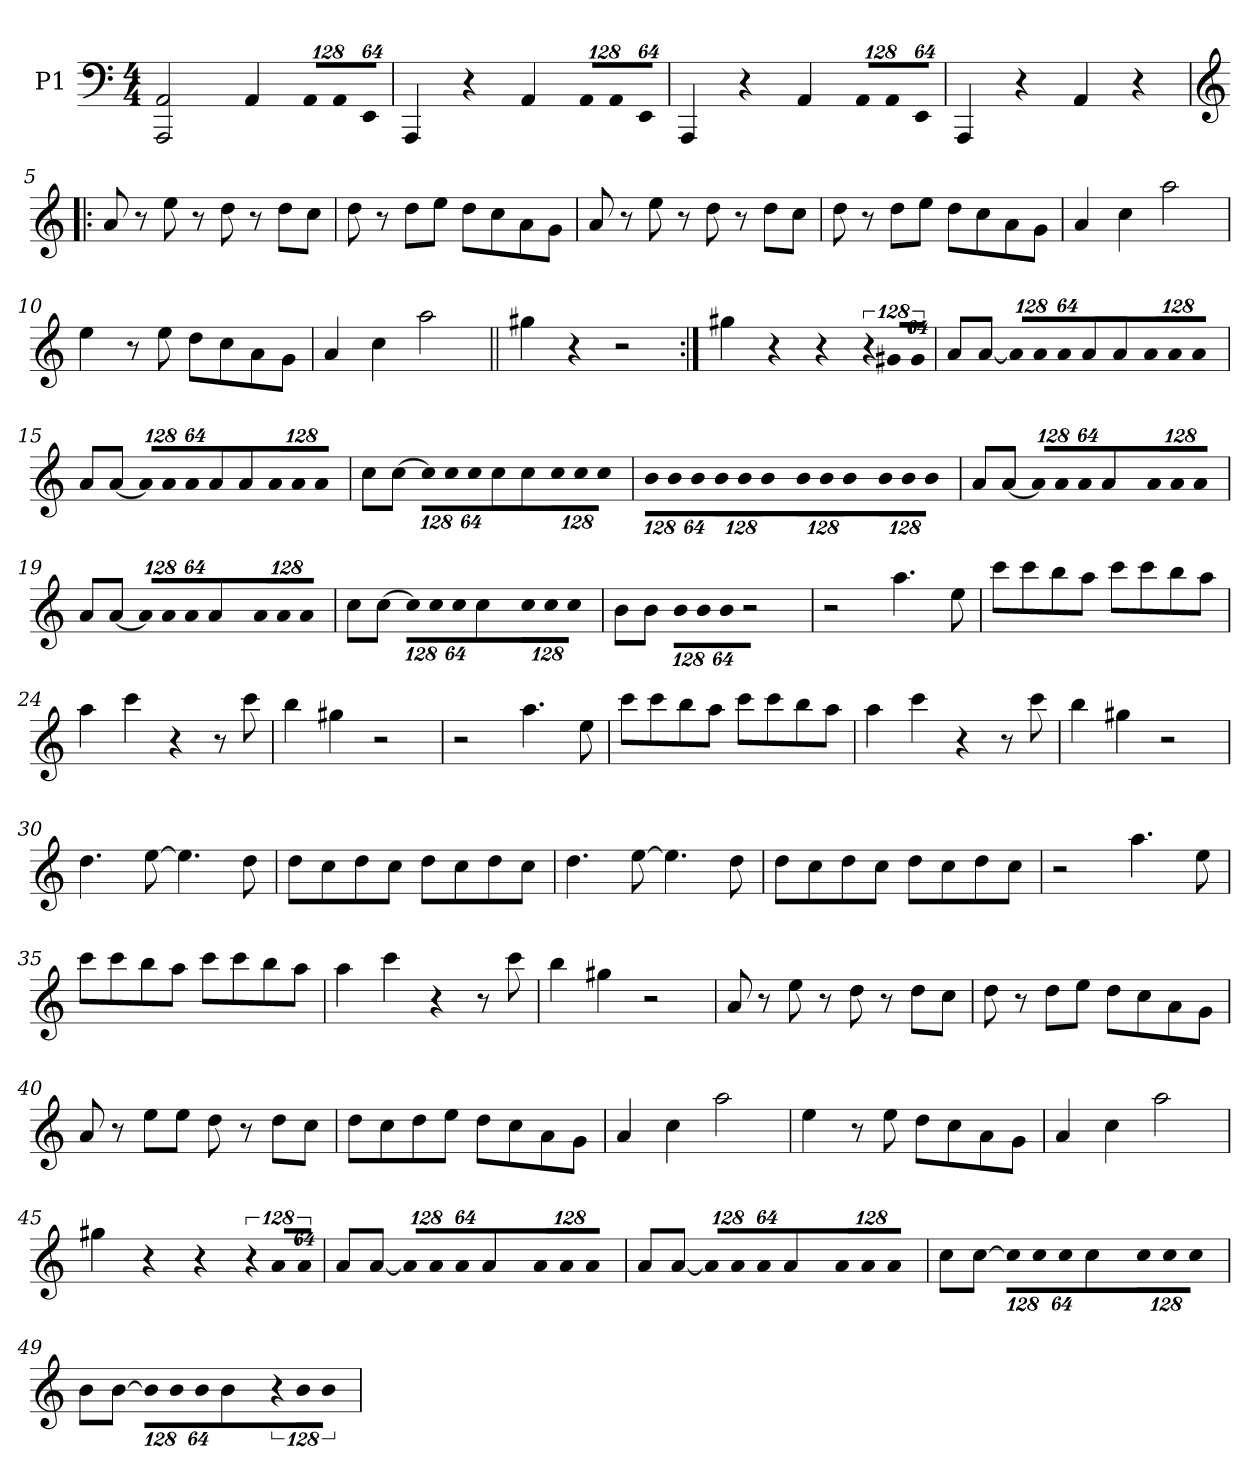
**kern
*part1
*staff1
*I"P1
!!LO:PB:g=z
*clefF4
*k[]
*C:
*M4/4
*MM125
=1
2AAAi/ 2AAi
4AAi/
*Xbrackettup
!LO:N:vis=8
1024%85AAi/L
!LO:N:vis=8
1024%85AAi/
!LO:N:vis=8
512%43EEi/J
=2
4AAAi/
4r
4AAi/
!LO:N:vis=8
1024%85AAi/L
!LO:N:vis=8
1024%85AAi/
!LO:N:vis=8
512%43EEi/J
=3
4AAAi/
4r
4AAi/
!LO:N:vis=8
1024%85AAi/L
!LO:N:vis=8
1024%85AAi/
!LO:N:vis=8
512%43EEi/J
=4
4AAAi/
4r
4AAi/
4r
=5!|:
*clefG2
8ai/
8r
8eei\
8r
8ddi\
8r
8ddi\L
8cci\J
!!LO:LB:g=z
=6
8ddi\
8r
8ddi\L
8eei\J
8ddi\L
8cci\
8ai\
8gi\J
=7
8ai/
8r
8eei\
8r
8ddi\
8r
8ddi\L
8cci\J
=8
8ddi\
8r
8ddi\L
8eei\J
8ddi\L
8cci\
8ai\
8gi\J
=9
4ai/
4cci\
2aai\
=10
4eei\
8r
8eei\
8ddi\L
8cci\
8ai\
8gi\J
!!LO:LB:g=z
=11
4ai/
4cci\
2aai\
=12||
4gg#Xi\
4r
2r
=13:|!
4gg#Xi\
4r
4r
*brackettup
!LO:N:vis=8
1024%85r
!LO:N:vis=8
1024%85g#Xi/L
!LO:N:vis=8
512%43g#i/J
=14
8ai/L
[<8ai/J
*Xbrackettup
!LO:N:vis=8
1024%85ai/L]
!LO:N:vis=8
1024%85ai/
!LO:N:vis=8
512%43ai/J
8ai/L
8ai/J
!LO:N:vis=8
1024%85ai/L
!LO:N:vis=8
1024%85ai/
!LO:N:vis=8
512%43ai/J
=15
8ai/L
[<8ai/J
!LO:N:vis=8
1024%85ai/L]
!LO:N:vis=8
1024%85ai/
!LO:N:vis=8
512%43ai/J
8ai/L
8ai/J
!LO:N:vis=8
1024%85ai/L
!LO:N:vis=8
1024%85ai/
!LO:N:vis=8
512%43ai/J
!!LO:LB:g=z
=16
8cci\L
[>8cci\J
!LO:N:vis=8
1024%85cci\L]
!LO:N:vis=8
1024%85cci\
!LO:N:vis=8
512%43cci\J
8cci\L
8cci\J
!LO:N:vis=8
1024%85cci\L
!LO:N:vis=8
1024%85cci\
!LO:N:vis=8
512%43cci\J
=17
!LO:N:vis=8
1024%85bi\L
!LO:N:vis=8
1024%85bi\
!LO:N:vis=8
512%43bi\J
!LO:N:vis=8
1024%85bi\L
!LO:N:vis=8
1024%85bi\
!LO:N:vis=8
512%43bi\J
!LO:N:vis=8
1024%85bi\L
!LO:N:vis=8
1024%85bi\
!LO:N:vis=8
512%43bi\J
!LO:N:vis=8
1024%85bi\L
!LO:N:vis=8
1024%85bi\
!LO:N:vis=8
512%43bi\J
=18
8ai/L
[<8ai/J
!LO:N:vis=8
1024%85ai/L]
!LO:N:vis=8
1024%85ai/
!LO:N:vis=8
512%43ai/J
4ai/
!LO:N:vis=8
1024%85ai/L
!LO:N:vis=8
1024%85ai/
!LO:N:vis=8
512%43ai/J
=19
8ai/L
[<8ai/J
!LO:N:vis=8
1024%85ai/L]
!LO:N:vis=8
1024%85ai/
!LO:N:vis=8
512%43ai/J
4ai/
!LO:N:vis=8
1024%85ai/L
!LO:N:vis=8
1024%85ai/
!LO:N:vis=8
512%43ai/J
!!LO:LB:g=z
=20
8cci\L
[>8cci\J
!LO:N:vis=8
1024%85cci\L]
!LO:N:vis=8
1024%85cci\
!LO:N:vis=8
512%43cci\J
4cci\
!LO:N:vis=8
1024%85cci\L
!LO:N:vis=8
1024%85cci\
!LO:N:vis=8
512%43cci\J
=21
8bi\L
8bi\J
!LO:N:vis=8
1024%85bi\L
!LO:N:vis=8
1024%85bi\
!LO:N:vis=8
512%43bi\J
2r
=22
2r
4.aai\
8eei\
=23
8ccci\L
8ccci\
8bbi\
8aai\J
8ccci\L
8ccci\
8bbi\
8aai\J
=24
4aai\
4ccci\
4r
8r
8ccci\
!!LO:LB:g=z
=25
4bbi\
4gg#Xi\
2r
=26
2r
4.aai\
8eei\
=27
8ccci\L
8ccci\
8bbi\
8aai\J
8ccci\L
8ccci\
8bbi\
8aai\J
=28
4aai\
4ccci\
4r
8r
8ccci\
=29
4bbi\
4gg#Xi\
2r
=30
4.ddi\
[>8eei\
4.eei\]
8ddi\
!!LO:LB:g=z
=31
8ddi\L
8cci\
8ddi\
8cci\J
8ddi\L
8cci\
8ddi\
8cci\J
=32
4.ddi\
[>8eei\
4.eei\]
8ddi\
=33
8ddi\L
8cci\
8ddi\
8cci\J
8ddi\L
8cci\
8ddi\
8cci\J
=34
2r
4.aai\
8eei\
=35
8ccci\L
8ccci\
8bbi\
8aai\J
8ccci\L
8ccci\
8bbi\
8aai\J
!!LO:LB:g=z
=36
4aai\
4ccci\
4r
8r
8ccci\
=37
4bbi\
4gg#Xi\
2r
=38
8ai/
8r
8eei\
8r
8ddi\
8r
8ddi\L
8cci\J
=39
8ddi\
8r
8ddi\L
8eei\J
8ddi\L
8cci\
8ai\
8gi\J
=40
8ai/
8r
8eei\L
8eei\J
8ddi\
8r
8ddi\L
8cci\J
!!LO:LB:g=z
=41
8ddi\L
8cci\
8ddi\
8eei\J
8ddi\L
8cci\
8ai\
8gi\J
=42
4ai/
4cci\
2aai\
=43
4eei\
8r
8eei\
8ddi\L
8cci\
8ai\
8gi\J
=44
4ai/
4cci\
2aai\
=45
4gg#Xi\
4r
4r
*brackettup
!LO:N:vis=8
1024%85r
!LO:N:vis=8
1024%85ai/L
!LO:N:vis=8
512%43ai/J
!!LO:LB:g=z
=46
8ai/L
[<8ai/J
*Xbrackettup
!LO:N:vis=8
1024%85ai/L]
!LO:N:vis=8
1024%85ai/
!LO:N:vis=8
512%43ai/J
4ai/
!LO:N:vis=8
1024%85ai/L
!LO:N:vis=8
1024%85ai/
!LO:N:vis=8
512%43ai/J
=47
8ai/L
[<8ai/J
!LO:N:vis=8
1024%85ai/L]
!LO:N:vis=8
1024%85ai/
!LO:N:vis=8
512%43ai/J
4ai/
!LO:N:vis=8
1024%85ai/L
!LO:N:vis=8
1024%85ai/
!LO:N:vis=8
512%43ai/J
=48
8cci\L
[>8cci\J
!LO:N:vis=8
1024%85cci\L]
!LO:N:vis=8
1024%85cci\
!LO:N:vis=8
512%43cci\J
4cci\
!LO:N:vis=8
1024%85cci\L
!LO:N:vis=8
1024%85cci\
!LO:N:vis=8
512%43cci\J
=49
8bi\L
[>8bi\J
!LO:N:vis=8
1024%85bi\L]
!LO:N:vis=8
1024%85bi\
!LO:N:vis=8
512%43bi\J
4bi\
*brackettup
!LO:N:vis=8
1024%85r
!LO:N:vis=8
1024%85bi\L
!LO:N:vis=8
512%43bi\J
=
*-
